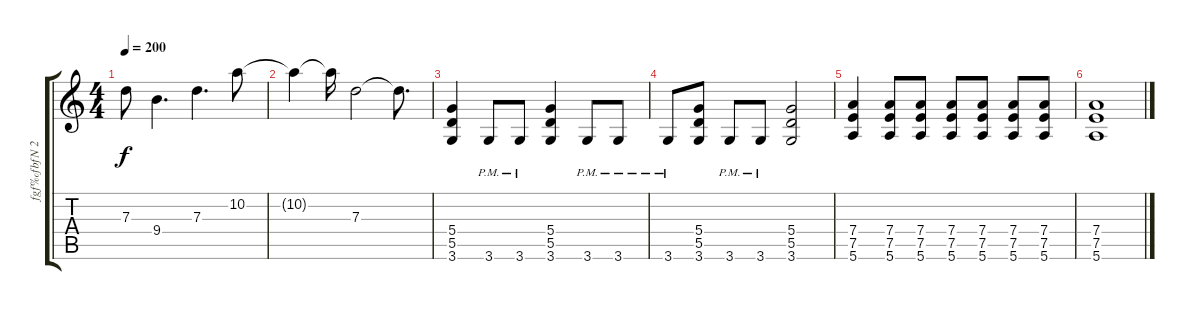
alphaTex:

\track ("ƒgƒ‰ƒbƒN 2" "ƒgƒ‰ƒbƒN 2") {instrument overdrivenguitar}
\staff {score tabs}
\tuning (E4 B3 G3 D3 A2 E2) {hide}
\ts (4 4)
\tempo 200
\clef g2
\ks c
7.3{t}.8{dy f} 9.4.4{d} 7.3.4{d} 10.2.8 |
10.2{t}.4 10.2{t}.16 7.3.2 7.3{t}.8{d} |
(5.4 5.5 3.6).4 3.6{pm}.8 3.6{pm}.8 (5.4 5.5 3.6).4 3.6{pm}.8 3.6{pm}.8 |
3.6{pm}.8 (5.4 5.5 3.6).8 3.6{pm}.8 3.6{pm}.8 (5.4 5.5 3.6).2 |
(7.4 7.5 5.6).4 (7.4 7.5 5.6).8 (7.4 7.5 5.6).8 (7.4 7.5 5.6).8 (7.4 7.5 5.6).8 (7.4 7.5 5.6).8 (7.4 7.5 5.6).8 |
(7.4 7.5 5.6).1
